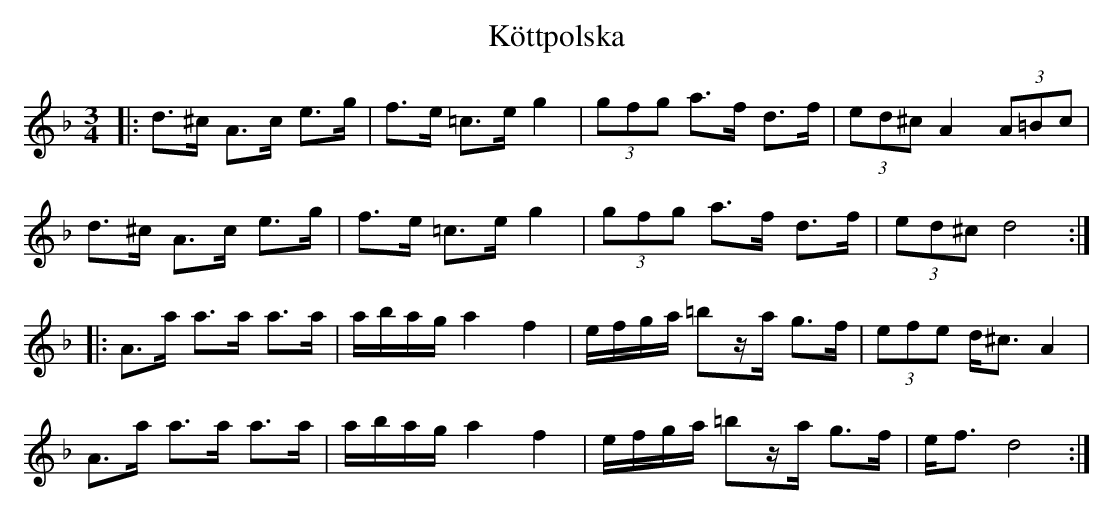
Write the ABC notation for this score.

X:1
T:Köttpolska
M:3/4
L:1/8
K:Dmin
|: d>^c A>c e>g | f>e =c>e g2 | (3gfg a>f d>f | (3ed^c A2 (3A=Bc |
d>^c A>c e>g | f>e =c>e g2 | (3gfg a>f d>f | (3ed^c d4 :|
|: A>a a>a a>a | a/b/a/g/ a2 f2 | e/f/g/a/ =bz/a/ g>f | (3efe d<^c A2 |
 A>a a>a a>a | a/b/a/g/ a2 f2 | e/f/g/a/ =bz/a/ g>f | e<f d4 :|
